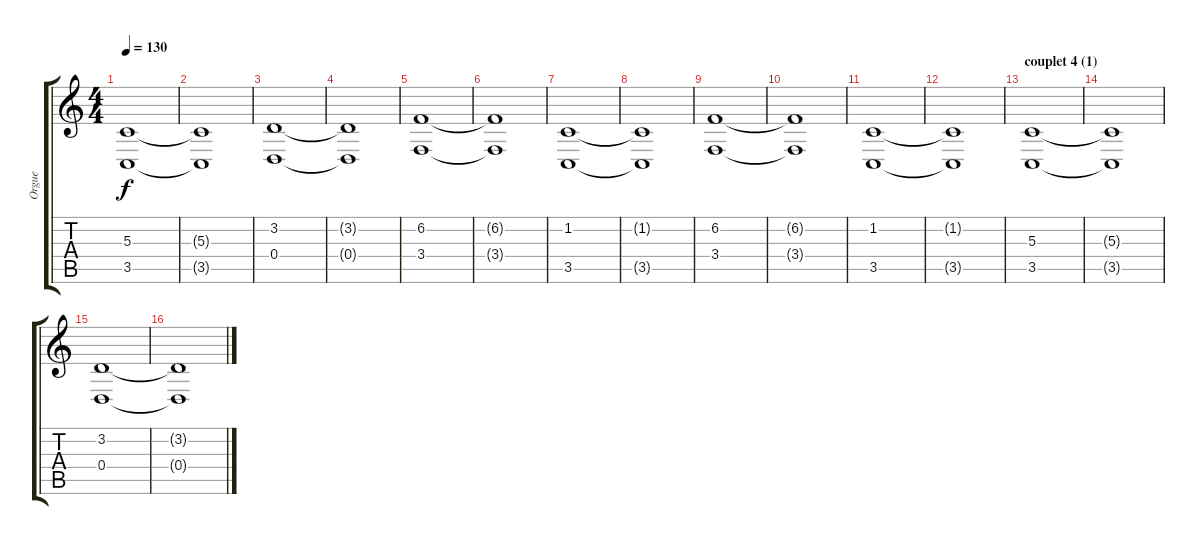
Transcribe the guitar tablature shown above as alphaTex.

\track ("Orgue" "Orgue") {instrument drawbarorgan}
\staff {score tabs}
\tuning (E4 B3 G3 D3 A2 E2) {hide}
\ts (4 4)
\tempo 130
\clef g2
\ks c
(5.3 3.5).1{dy f} |
(5.3{t} 3.5{t}).1 |
(3.2 0.4).1 |
(3.2{t} 0.4{t}).1 |
(6.2 3.4).1 |
(6.2{t} 3.4{t}).1 |
(1.2 3.5).1 |
(1.2{t} 3.5{t}).1 |
(6.2 3.4).1 |
(6.2{t} 3.4{t}).1 |
(1.2 3.5).1 |
(1.2{t} 3.5{t}).1 |
\section ("" "couplet 4 (1)")
(5.3 3.5).1 |
(5.3{t} 3.5{t}).1 |
(3.2 0.4).1 |
(3.2{t} 0.4{t}).1
